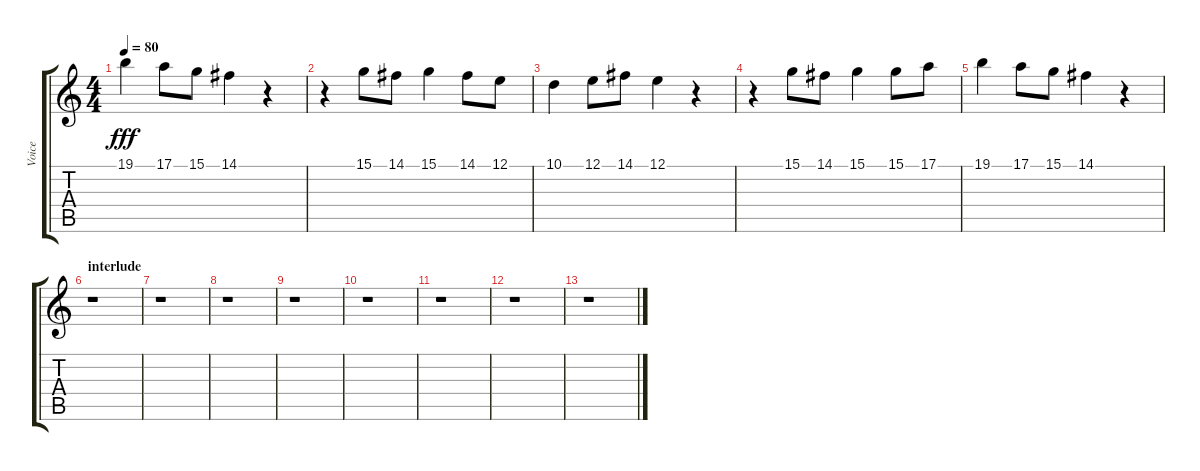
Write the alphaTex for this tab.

\track ("Voice" "Voice") {instrument choiraahs}
\staff {score tabs}
\tuning (E4 B3 G3 D3 A2 E2) {hide}
\ts (4 4)
\tempo 80
\clef g2
\ks c
19.1.4{dy fff} 17.1.8 15.1.8 14.1.4 r.4 |
r.4 15.1.8 14.1.8 15.1.4 14.1.8 12.1.8 |
10.1.4 12.1.8 14.1.8 12.1.4 r.4 |
r.4 15.1.8 14.1.8 15.1.4 15.1.8 17.1.8 |
19.1.4 17.1.8 15.1.8 14.1.4 r.4 |
\section ("" "interlude")
r.1 |
r.1 |
r.1 |
r.1 |
r.1 |
r.1 |
r.1 |
r.1
